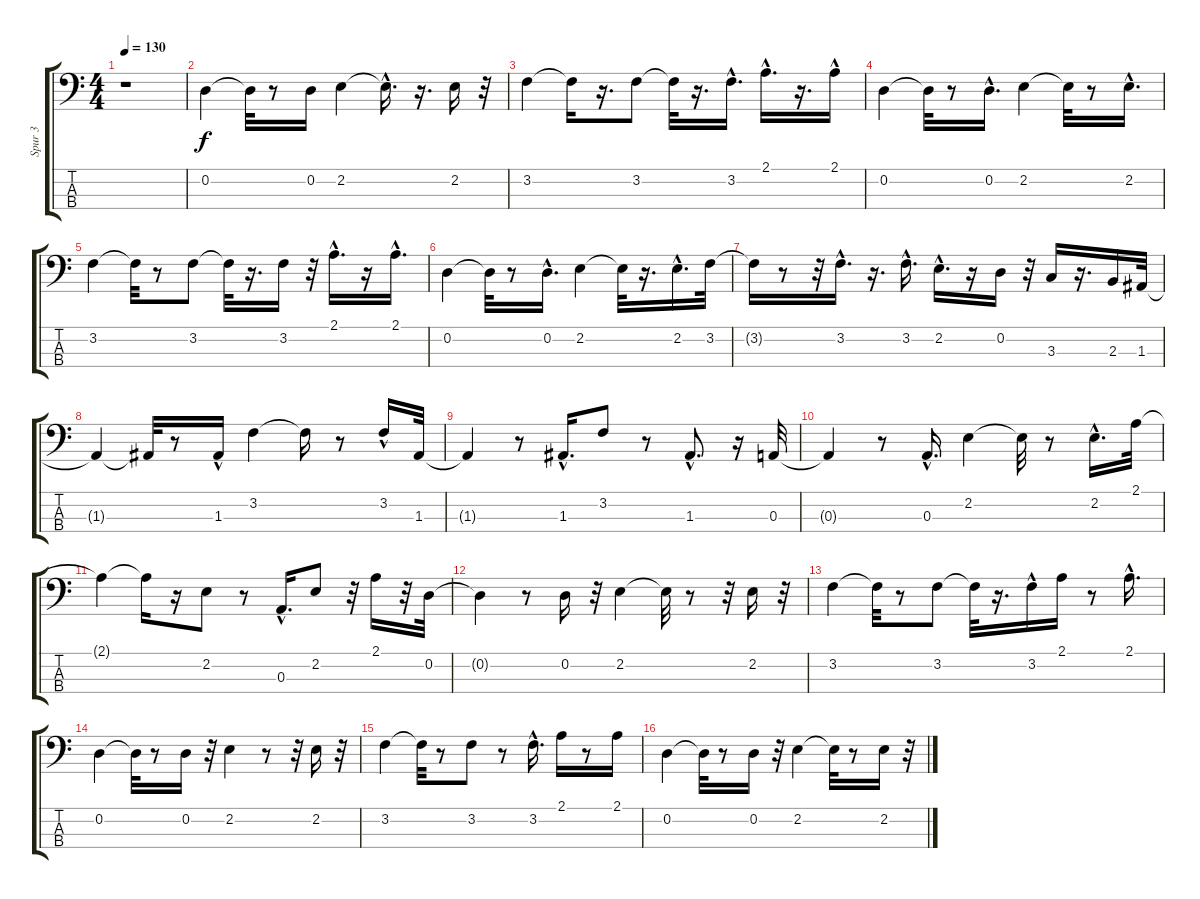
\track ("Spur 3" "Spur 3") {instrument fretlessbass}
\staff {score tabs}
\tuning (G2 D2 A1 E1) {hide}
\ts (4 4)
\tempo 130
\clef f4
\ks c
r.1{dy f instrument fretlessbass} |
0.2.4 0.2{t}.32 r.8 0.2.16 2.2.4 2.2{hac t}.16{d} r.16{d} 2.2.16 r.32 |
3.2.4 3.2{t}.16 r.16{d} 3.2.8 3.2{t}.32 r.16{d} 3.2{hac}.16{d} 2.1{hac}.16{d} r.16{d} 2.1{hac}.16 |
0.2.4 0.2{t}.32 r.8 0.2{hac}.16{d} 2.2.4 2.2{t}.32 r.8 2.2{hac}.16{d} |
3.2.4 3.2{t}.32 r.8 3.2.8 3.2{t}.32 r.16{d} 3.2.16 r.32 2.1{hac}.16{d} r.16 2.1{hac}.16{d} |
0.2.4 0.2{t}.32 r.8 0.2{hac}.16{d} 2.2.4 2.2{t}.32 r.16{d} 2.2{hac}.16{d} 3.2.32 |
3.2{t}.16 r.8 r.32 3.2{hac}.16{d} r.16{d} 3.2{hac}.16{d} 2.2{hac}.16{d} r.16 0.2.16 r.32 3.3.16 r.16{d} 2.3.16 1.3.32 |
1.3{t}.4 1.3{t}.32 r.8 1.3{hac}.16 3.2.4 3.2{t}.16 r.8 3.2{hac}.16 1.3.32 |
1.3{t}.4 r.8 1.3{hac}.16{d} 3.2.8 r.8 1.3{hac}.8{d} r.16 0.3.32 |
0.3{t}.4 r.8 0.3{hac}.16{d} 2.2.4 2.2{t}.32 r.8 2.2{hac}.16{d} 2.1.32 |
2.1{t}.4 2.1{t}.16 r.16 2.2.8 r.8 0.3{hac}.16{d} 2.2.8 r.32 2.1.16 r.32 0.2.32 |
0.2{t}.4 r.8 0.2.16 r.32 2.2.4 2.2{t}.32 r.8 r.32 2.2.16 r.32 |
3.2.4 3.2{t}.32 r.8 3.2.8 3.2{t}.32 r.16{d} 3.2{hac}.16 2.1.16 r.8 2.1{hac}.16{d} |
0.2.4 0.2{t}.32 r.8 0.2.16 r.32 2.2.4 r.8 r.32 2.2.16 r.32 |
3.2.4 3.2{t}.32 r.8 3.2.8 r.8 3.2{hac}.16{d} 2.1.16 r.8 2.1.16 |
0.2.4 0.2{t}.32 r.8 0.2.16 r.32 2.2.4 2.2{t}.32 r.8 2.2.16 r.32
